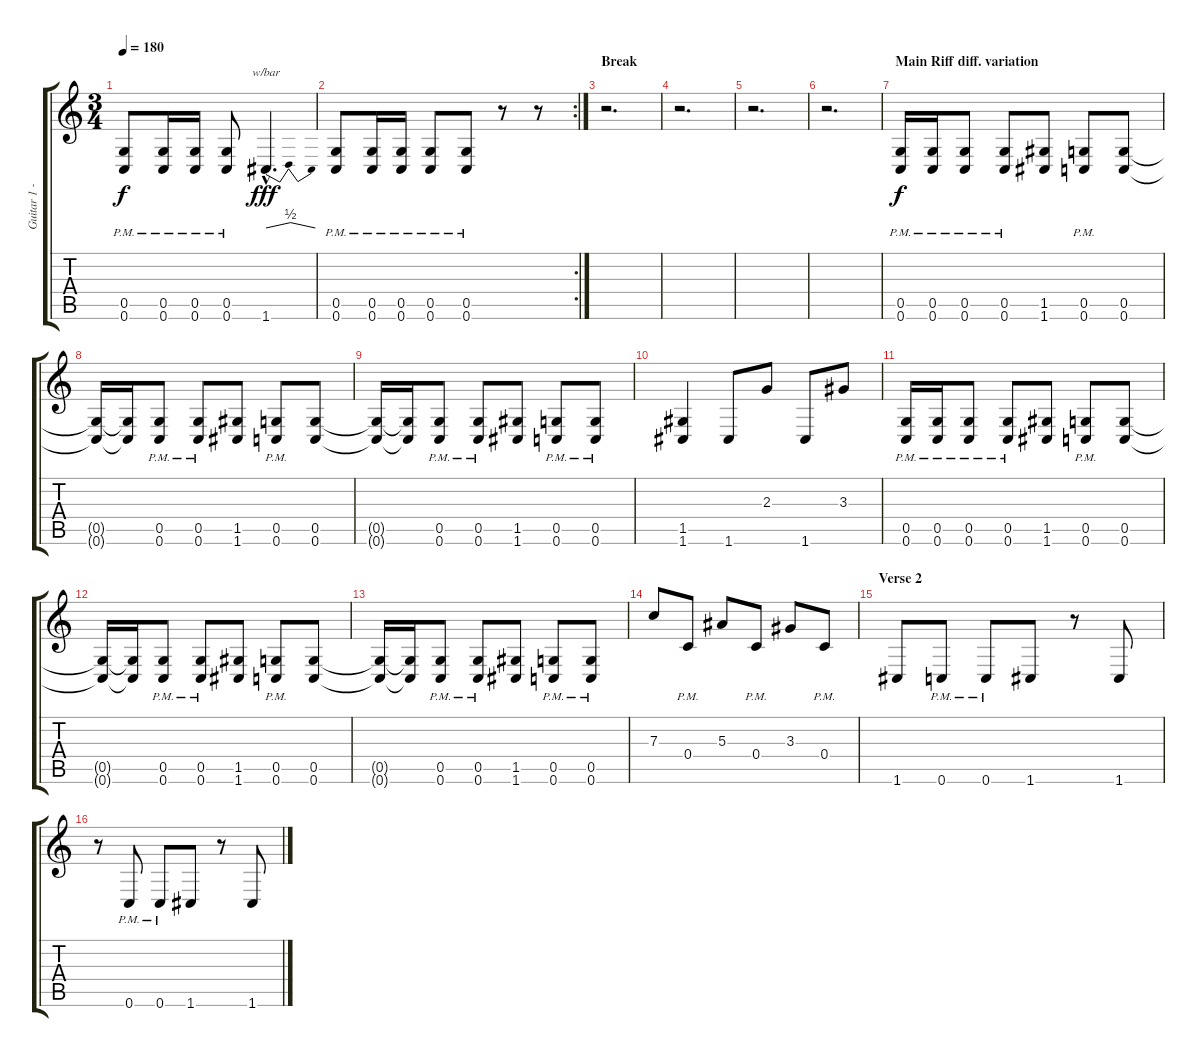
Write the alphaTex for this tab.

\track ("Guitar 1 - Mario" "Guitar 1 -") {instrument distortionguitar}
\staff {score tabs}
\tuning (D4 A3 F3 C3 G2 C2) {hide}
\ts (3 4)
\tempo 180
\clef g2
\ks c
(0.5{pm} 0.6{pm}).8{dy f} (0.5{pm} 0.6{pm}).16 (0.5{pm} 0.6{pm}).16 (0.5{pm} 0.6{pm}).8 1.6{hac}.4{d tbe (dip default 0 0 30 2 60 0) dy fff} |
\rc 2
(0.5{pm} 0.6{pm}).8 (0.5{pm} 0.6{pm}).16 (0.5{pm} 0.6{pm}).16 (0.5{pm} 0.6{pm}).8 (0.5{pm} 0.6{pm}).8 r.8 r.8 |
\section ("" "Break")
r.2{d} |
r.2{d} |
r.2{d} |
r.2{d} |
\section ("" "Main Riff diff. variation")
(0.5{pm} 0.6{pm}).16{dy f} (0.5{pm} 0.6{pm}).16 (0.5{pm} 0.6{pm}).8 (0.5{pm} 0.6{pm}).8 (1.5 1.6).8 (0.5{pm} 0.6{pm}).8 (0.5 0.6).8 |
(0.5{t} 0.6{t}).16 (0.5{t} 0.6{t}).16 (0.5{pm} 0.6{pm}).8 (0.5{pm} 0.6{pm}).8 (1.5 1.6).8 (0.5{pm} 0.6{pm}).8 (0.5 0.6).8 |
(0.5{t} 0.6{t}).16 (0.5{t} 0.6{t}).16 (0.5{pm} 0.6{pm}).8 (0.5{pm} 0.6{pm}).8 (1.5 1.6).8 (0.5{pm} 0.6{pm}).8 (0.5{pm} 0.6{pm}).8 |
(1.5 1.6).4 1.6.8 2.3.8 1.6.8 3.3.8 |
(0.5{pm} 0.6{pm}).16 (0.5{pm} 0.6{pm}).16 (0.5{pm} 0.6{pm}).8 (0.5{pm} 0.6{pm}).8 (1.5 1.6).8 (0.5{pm} 0.6{pm}).8 (0.5 0.6).8 |
(0.5{t} 0.6{t}).16 (0.5{t} 0.6{t}).16 (0.5{pm} 0.6{pm}).8 (0.5{pm} 0.6{pm}).8 (1.5 1.6).8 (0.5{pm} 0.6{pm}).8 (0.5 0.6).8 |
(0.5{t} 0.6{t}).16 (0.5{t} 0.6{t}).16 (0.5{pm} 0.6{pm}).8 (0.5{pm} 0.6{pm}).8 (1.5 1.6).8 (0.5{pm} 0.6{pm}).8 (0.5{pm} 0.6{pm}).8 |
7.3.8 0.4{pm}.8 5.3.8 0.4{pm}.8 3.3.8 0.4{pm}.8 |
\section ("" "Verse 2")
1.6.8 0.6{pm}.8 0.6{pm}.8 1.6.8 r.8 1.6.8 |
r.8 0.6{pm}.8 0.6{pm}.8 1.6.8 r.8 1.6.8
